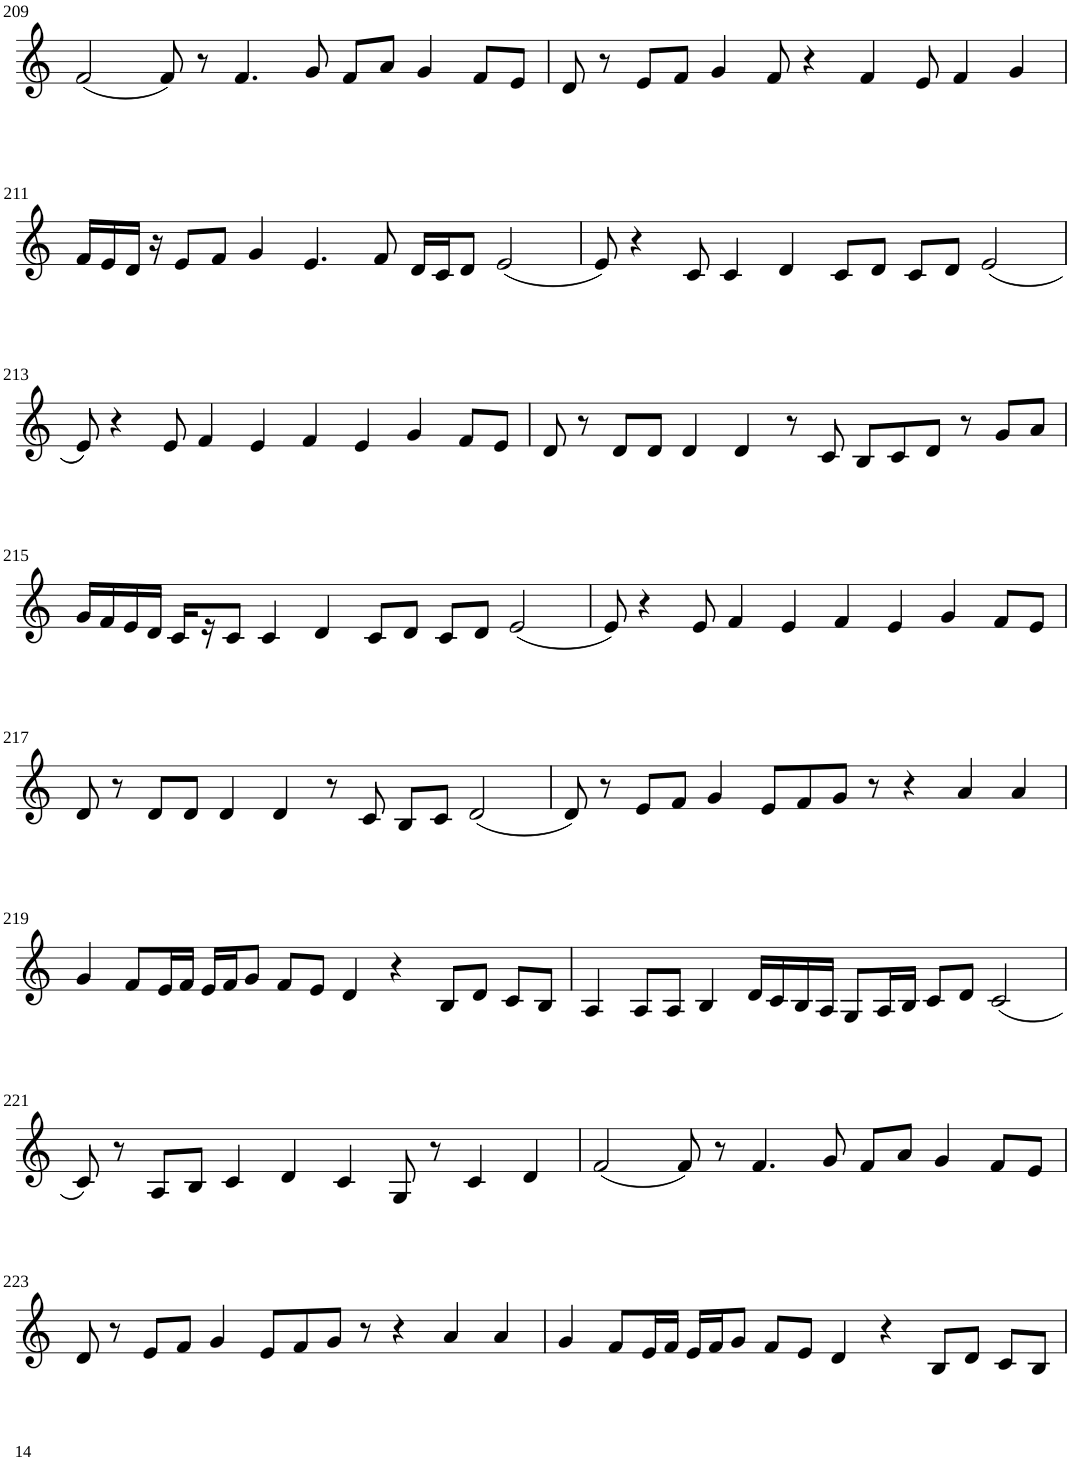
**kern
*part1
*staff1
*I"Violin
!!LO:PB:g=z
*clefG2
*k[]
*M8/4
=209
(2f/
8f/)
8r
4.f/
8g/
8f/L
8a/J
4g/
8f/L
8e/J
=210
8d/
8r
8e/L
8f/J
4g/
8f/
4r
4f/
8e/
4f/
4g/
!!LO:LB:g=z
=211
16f/LL
16e/
16d/JJ
16r
8e/L
8f/J
4g/
4.e/
8f/
16d/LL
16c/J
8d/J
(2e/
=212
8e/)
4r
8c/
4c/
4d/
8c/L
8d/J
8c/L
8d/J
(2e/
!!LO:LB:g=z
=213
8e/)
4r
8e/
4f/
4e/
4f/
4e/
4g/
8f/L
8e/J
=214
8d/
8r
8d/L
8d/J
4d/
4d/
8r
8c/
8B/L
8c/
8d/J
8r
8g/L
8a/J
!!LO:LB:g=z
=215
16g/LL
16f/
16e/
16d/JJ
16c/LL
16r
8c/J
4c/
4d/
8c/L
8d/J
8c/L
8d/J
(2e/
=216
8e/)
4r
8e/
4f/
4e/
4f/
4e/
4g/
8f/L
8e/J
!!LO:LB:g=z
=217
8d/
8r
8d/L
8d/J
4d/
4d/
8r
8c/
8B/L
8c/J
(2d/
=218
8d/)
8r
8e/L
8f/J
4g/
8e/L
8f/
8g/J
8r
4r
4a/
4a/
!!LO:LB:g=z
=219
4g/
8f/L
16e/L
16f/JJ
16e/LL
16f/J
8g/J
8f/L
8e/J
4d/
4r
8B/L
8d/J
8c/L
8B/J
=220
4A/
8A/L
8A/J
4B/
16d/LL
16c/
16B/
16A/JJ
8G/L
16A/L
16B/JJ
8c/L
8d/J
(2c/
!!LO:LB:g=z
=221
8c/)
8r
8A/L
8B/J
4c/
4d/
4c/
8G/
8r
4c/
4d/
=222
(2f/
8f/)
8r
4.f/
8g/
8f/L
8a/J
4g/
8f/L
8e/J
!!LO:LB:g=z
=223
8d/
8r
8e/L
8f/J
4g/
8e/L
8f/
8g/J
8r
4r
4a/
4a/
=224
4g/
8f/L
16e/L
16f/JJ
16e/LL
16f/J
8g/J
8f/L
8e/J
4d/
4r
8B/L
8d/J
8c/L
8B/J
=
*-
